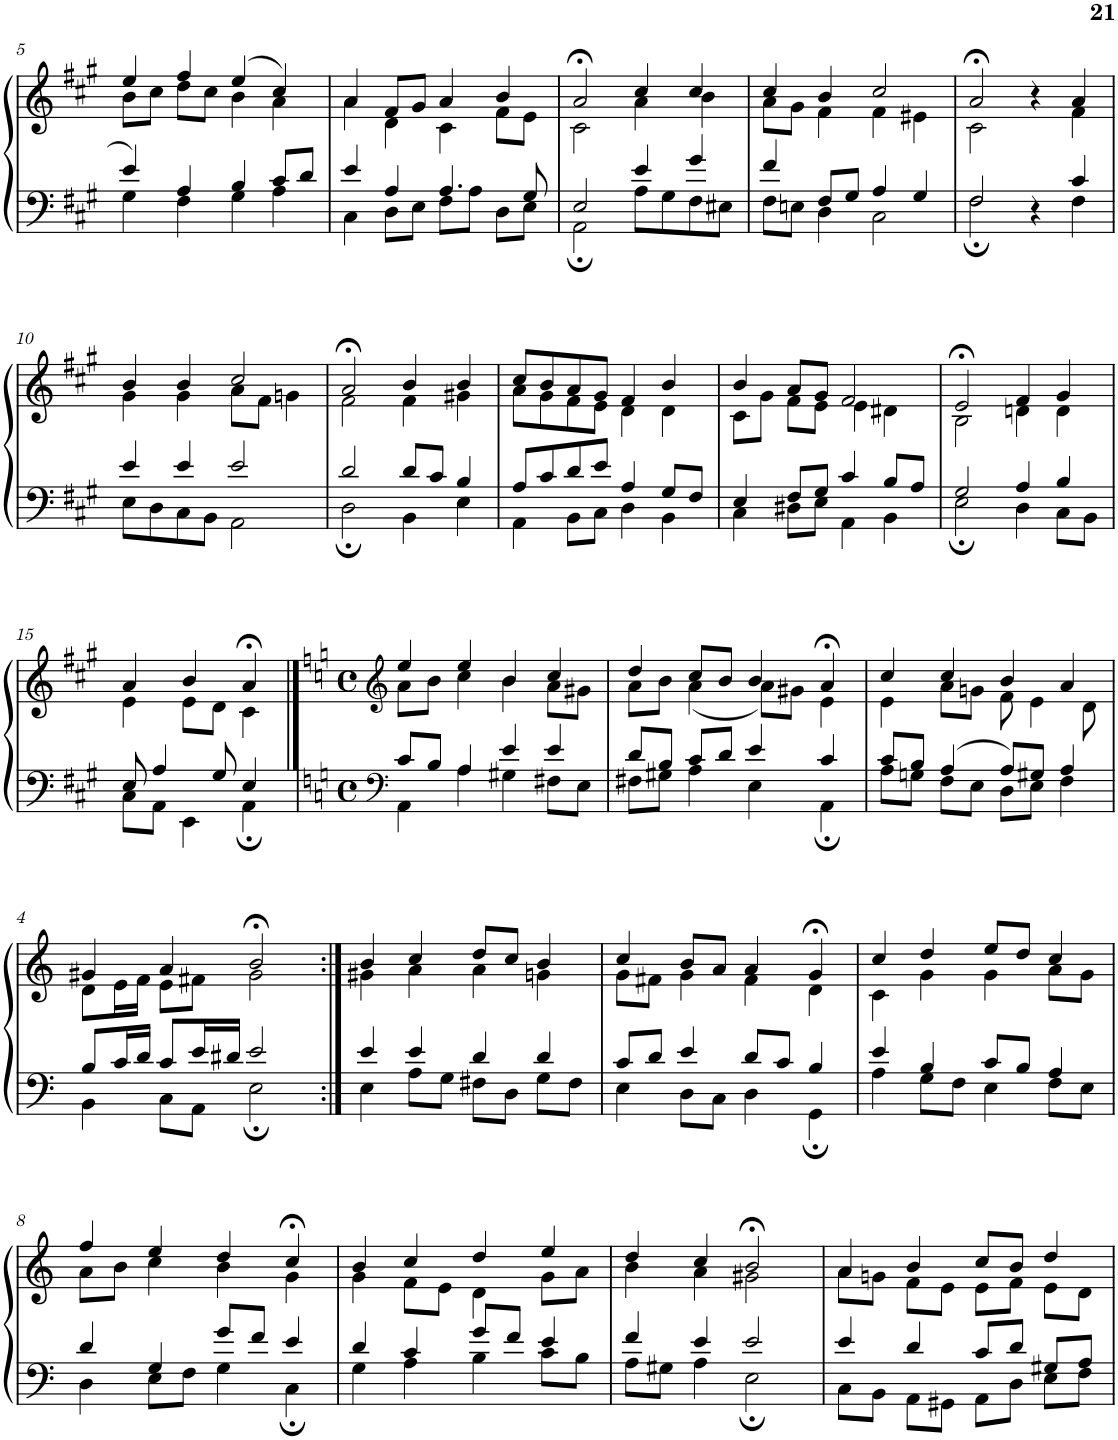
**kern	**kern
*part1	*part1
*staff2	*staff1
*I"Piano	*
*I'Pno	*
!!LO:PB:g=z
*clefF4	*clefG2
*k[f#c#g#]	*k[f#c#g#]
*M4/4	*M4/4
*met(c)	*met(c)
=5	=5
*^	*^
4e/	4G#\	4ee/	8b\L
.	.	.	8cc#\J
4A/	4F#\	4ff#/	8dd\L
.	.	.	8cc#\J
4B/	4G#\	(>4ee/	4b\
8c#/L	4A\	4cc#/)	4a\
8d/J	.	.	.
=6	=6	=6	=6
4e/	4C#\	4a/	4a\
4A/	8D\L	8f#/L	4d\
.	8E\J	8g#/J	.
4.A/	8F#\L	4a/	4c#\
.	8A\J	.	.
.	8D\L	4b/	8f#\L
8G#/	8E\J	.	8e\J
=7	=7	=7	=7
2E/	2AA;\	2a;</	2c#\
4e/	8A\L	4cc#/	4a\
.	8G#\	.	.
4g#/	8F#\	4cc#/	4b\
.	8E#X\J	.	.
=8	=8	=8	=8
4f#/	8F#\L	4cc#/	8a\L
.	8En\J	.	8g#\J
8F#/L	4D\	4b/	4f#\
8G#/J	.	.	.
4A/	2C#\	2cc#/	4f#\
4G#/	.	.	4e#X\
=9	=9	=9	=9
2F#/	2F#;\	2a;</	2c#\
4r	4ryy	4r	4ryy
4c#/	4F#\	4a/	4f#\
!!LO:LB:g=z	!!
=10	=10	=10	=10
4e/	8E\L	4b/	4g#\
.	8D\	.	.
4e/	8C#\	4b/	4g#\
.	8BB\J	.	.
2e/	2AA\	2cc#/	8a\L
.	.	.	8f#\J
.	.	.	4gn\
=11	=11	=11	=11
2d/	2D;\	2a;</	2f#\
8d/L	4BB\	4b/	4f#\
8c#/J	.	.	.
4B/	4E\	4b/	4g#X\
=12	=12	=12	=12
8A/L	4AA\	8cc#/L	8a\L
8c#/	.	8b/	8g#\
8d/	8BB\L	8a/	8f#\
8e/J	8C#\J	8g#/J	8e\J
4A/	4D\	4f#/	4d\
8G#/L	4BB\	4b/	4d\
8F#/J	.	.	.
=13	=13	=13	=13
4E/	4C#\	4b/	8c#\L
.	.	.	8g#\J
8F#/L	8D#X\L	8a/L	8f#\L
8G#/J	8E\J	8g#/J	8e\J
4c#/	4AA\	2f#/	4e\
8B/L	4BB\	.	4d#X\
8A/J	.	.	.
=14	=14	=14	=14
2G#/	2E;\	2e;</	2B\
4A/	4D\	4f#/	4dn\
4B/	8C#\L	4g#/	4d\
.	8BB\J	.	.
!!LO:LB:g=z	!!
=15	=15	=15	=15
8E/	8C#\L	4a/	4e\
4A/	8AA\J	.	.
.	4EE\	4b/	8e\L
8G#/	.	.	8d\J
4E/	4AA;\	4a;</	4c#\
==1	==1	==1	==1
*clefF4	*	*clefG2	*
*k[]	*	*k[]	*
*M4/4	*	*M4/4	*
*met(c)	*	*met(c)	*
8c/L	4AA\	4ee/	8a\L
8B/J	.	.	8b\J
4A/	4A\	4ee/	4cc\
4e/	4G#X\	4b/	4b\
4e/	8F#X\L	4cc/	8a\L
.	8E\J	.	8g#X\J
=2	=2	=2	=2
8d/L	8F#X\L	4dd/	8a\L
8B/J	8G#X\J	.	8b\J
8c/L	4A\	8cc/L	(<4a\
8d/J	.	8b/J	.
4e/	4E\	4b/	8a\L)
.	.	.	8g#X\J
4c/	4AA;\	4a;</	4e\
=3	=3	=3	=3
8c/L	8A\L	4cc/	4e\
8B/J	8Gn\J	.	.
4A/	8F\L	4cc/	8a\L
.	8E\J	.	8gn\J
8A/L	8D\L	4b/	8f\
8G#X/J	8E\J	.	4e\
4A/	4F\	4a/	.
.	.	.	8d\
!!LO:LB:g=z	!!
=4	=4	=4	=4
8B/L	4BB\	4g#X/	8d\L
16c/L	.	.	16e\L
16d/JJ	.	.	16f\JJ
8c/L	8C\L	4a/	8e\L
16e/L	8AA\J	.	8f#X\J
16d#X/JJ	.	.	.
2e/	2E;\	2b;</	2g#\
=5:|!	=5:|!	=5:|!	=5:|!
4e/	4E\	4b/	4g#X\
4e/	8A\L	4cc/	4a\
.	8G\J	.	.
4d/	8F#X\L	8dd/L	4a\
.	8D\J	8cc/J	.
4d/	8G\L	4b/	4gn\
.	8F#\J	.	.
=6	=6	=6	=6
8c/L	4E\	4cc/	8g\L
8d/J	.	.	8f#X\J
4e/	8D\L	8b/L	4g\
.	8C\J	8a/J	.
8d/L	4D\	4a/	4f#\
8c/J	.	.	.
4B/	4GG;\	4g;</	4d\
=7	=7	=7	=7
4e/	4A\	4cc/	4c\
4B/	8G\L	4dd/	4g\
.	8F\J	.	.
8c/L	4E\	8ee/L	4g\
8B/J	.	8dd/J	.
4A/	8F\L	4cc/	8a\L
.	8E\J	.	8g\J
!!LO:LB:g=z	!!
=8	=8	=8	=8
4d/	4D\	4ff/	8a\L
.	.	.	8b\J
4G/	8E\L	4ee/	4cc\
.	8F\J	.	.
8g/L	4G\	4dd/	4b\
8f/J	.	.	.
4e/	4C;\	4cc;</	4g\
=9	=9	=9	=9
4d/	4G\	4b/	4g\
4c/	4A\	4cc/	8f\L
.	.	.	8e\J
8g/L	4B\	4dd/	4d\
8f/J	.	.	.
4e/	8c\L	4ee/	8g\L
.	8B\J	.	8a\J
=10	=10	=10	=10
4f/	8A\L	4dd/	4b\
.	8G#X\J	.	.
4e/	4A\	4cc/	4a\
2e/	2E;\	2b;</	2g#X\
=11	=11	=11	=11
4e/	8C\L	4a/	8a\L
.	8BB\J	.	8gn\J
4d/	8AA\L	4b/	8f\L
.	8GG#X\J	.	8e\J
8c/L	8AA\L	8cc/L	8e\L
8d/J	8D\J	8b/J	8f\J
8G#X/L	8E\L	4dd/	8e\L
8A/J	8F\J	.	8d\J
*v	*v	*	*
*	*v	*v
=	=
*-	*-
